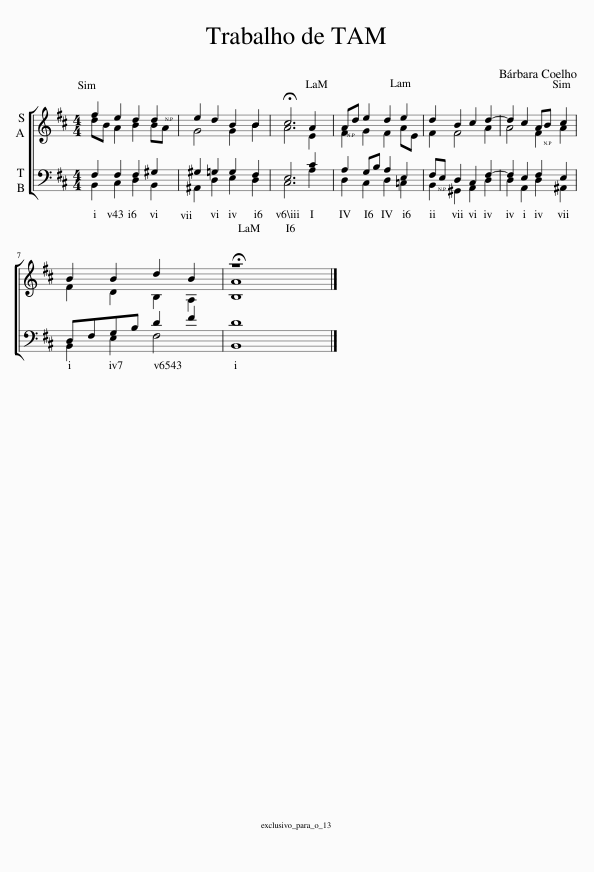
X:1
%%score [ ( 1 2 ) ( 3 4 ) ]
L:1/8
M:4/4
I:linebreak $
K:D
V:1 treble
V:2 treble
V:3 bass
V:4 bass
V:1
 f2 e2 d2 d2 | e2 d2 B2 B2 | !fermata!c6 A2 | Ad e2 d2 e2 | d2 B2 c2 d2- | %5
 d2 c2 AB c2 |$ B2 B2 d2 B2 | !fermata!z8 |] %8
V:2
 dB A2 B2 BA | G4 G2 B2 | A6 E2 | F2 G2 F2 AE | F2 F4 A2 | %5
 A4 F2 A2 |$ F2 D2 B,2 A,2 | [B,A]8 |] %8
V:3
 F,2 F,2 F,2 ^G,2 | ^G,2 =G,2 G,2 F,2 | E,6 C2 | A,2 G,B, A,2 E,2 | F,E, D,2 C,2 F,2- | %5
 F,2 E,2 F,2 E,2 |$ D,F,G,B, D2 F2 | D8 |] %8
V:4
 B,,2 C,2 D,2 B,,2 | ^A,,2 D,2 E,2 D,2 | C,6 A,2 | D,2 C,2 D,2 =C,2 | B,,2 ^G,,2 A,,2 D,2 | %5
 D,2 A,,2 D,2 ^A,,2 |$ B,,2 E,2 F,4 | B,,8 |] %8
